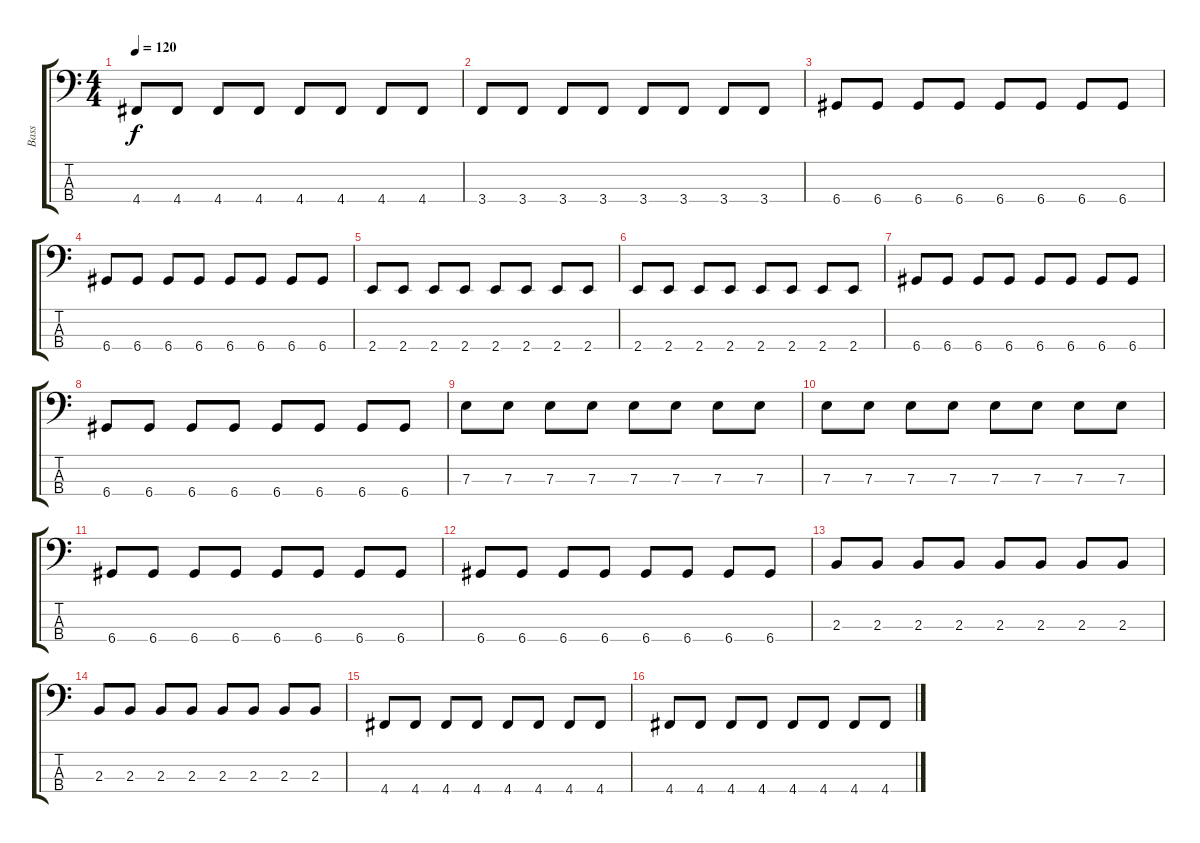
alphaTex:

\track ("Bass" "Bass") {instrument electricbassfinger}
\staff {score tabs}
\tuning (G2 D2 A1 D1) {hide}
\ts (4 4)
\tempo 120
\clef f4
\ks c
4.4.8{dy f} 4.4.8 4.4.8 4.4.8 4.4.8 4.4.8 4.4.8 4.4.8 |
3.4.8 3.4.8 3.4.8 3.4.8 3.4.8 3.4.8 3.4.8 3.4.8 |
6.4.8 6.4.8 6.4.8 6.4.8 6.4.8 6.4.8 6.4.8 6.4.8 |
6.4.8 6.4.8 6.4.8 6.4.8 6.4.8 6.4.8 6.4.8 6.4.8 |
2.4.8 2.4.8 2.4.8 2.4.8 2.4.8 2.4.8 2.4.8 2.4.8 |
2.4.8 2.4.8 2.4.8 2.4.8 2.4.8 2.4.8 2.4.8 2.4.8 |
6.4.8 6.4.8 6.4.8 6.4.8 6.4.8 6.4.8 6.4.8 6.4.8 |
6.4.8 6.4.8 6.4.8 6.4.8 6.4.8 6.4.8 6.4.8 6.4.8 |
7.3.8 7.3.8 7.3.8 7.3.8 7.3.8 7.3.8 7.3.8 7.3.8 |
7.3.8 7.3.8 7.3.8 7.3.8 7.3.8 7.3.8 7.3.8 7.3.8 |
6.4.8 6.4.8 6.4.8 6.4.8 6.4.8 6.4.8 6.4.8 6.4.8 |
6.4.8 6.4.8 6.4.8 6.4.8 6.4.8 6.4.8 6.4.8 6.4.8 |
2.3.8 2.3.8 2.3.8 2.3.8 2.3.8 2.3.8 2.3.8 2.3.8 |
2.3.8 2.3.8 2.3.8 2.3.8 2.3.8 2.3.8 2.3.8 2.3.8 |
4.4.8 4.4.8 4.4.8 4.4.8 4.4.8 4.4.8 4.4.8 4.4.8 |
4.4.8 4.4.8 4.4.8 4.4.8 4.4.8 4.4.8 4.4.8 4.4.8
